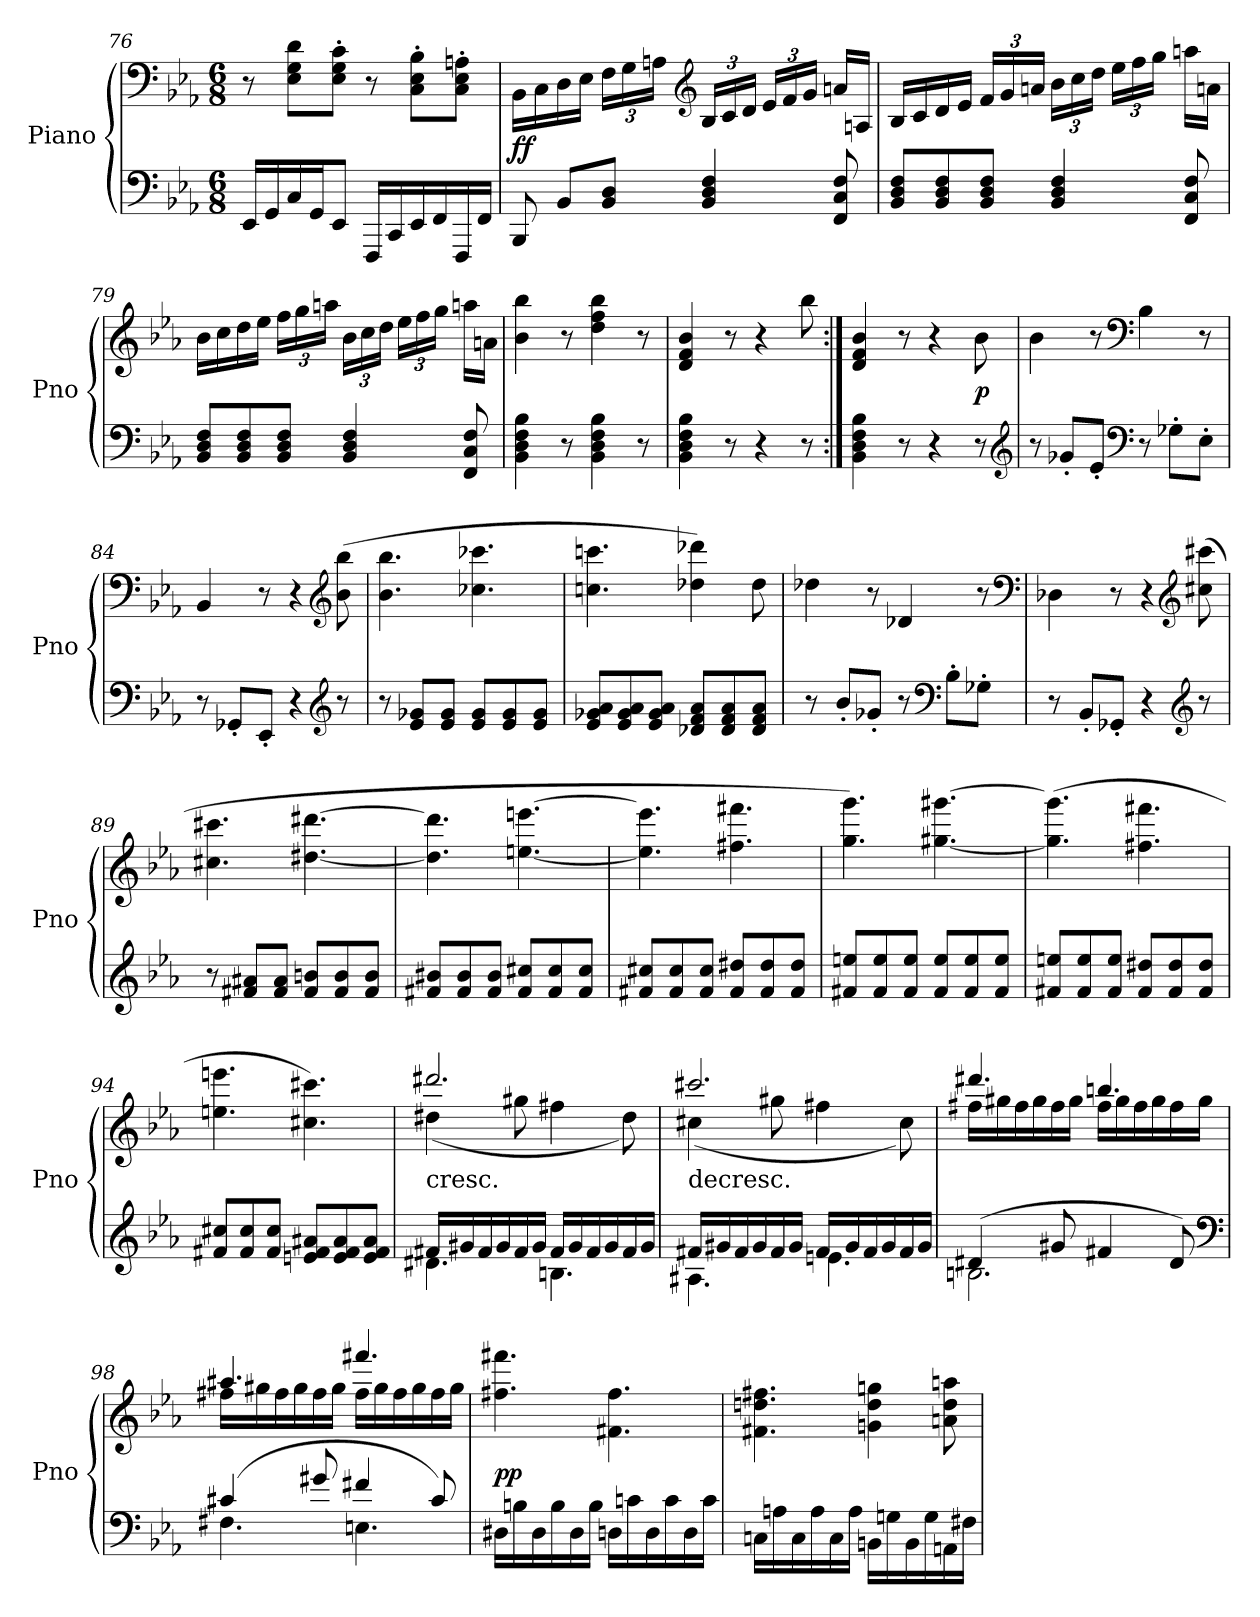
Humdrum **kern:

**kern	**kern	**dynam
*part1	*part1	*part1
*staff2	*staff1	*staff1/2
*I"Piano	*	*
*I'Pno	*	*
*clefF4	*clefF4	*
*k[b-e-a-]	*k[b-e-a-]	*
*E-:	*E-:	*
*M6/8	*M6/8	*
=76	=76	=76
16EE-/LL	8r	.
16GG/	.	.
16C/	8E-\ 8G\ 8d\L	.
16GG/J	.	.
8EE-/J	8E-'\ 8G'\ 8c'\J	.
16FFF/LL	8r	.
16CC/	.	.
16EE-/	8C'\ 8E-'\ 8B-'\L	.
16FF/	.	.
16FFF/	8C'\ 8E-'\ 8An'\J	.
16FF/JJ	.	.
=77	=77	=77
8BBB-/	16BB-\LL	ff
.	16C\	.
8BB-/L	16D\	.
.	16E-\JJ	.
8BB-/ 8D/J	24F\LL	.
.	24G\	.
.	24An\JJ	.
*	*clefG2	*
4BB-/ 4D/ 4F/	24B-/LL	.
.	24c/	.
.	24d/JJ	.
.	24e-/LL	.
.	24f/	.
.	24g/JJ	.
8FF/ 8C/ 8F/	16an/LL	.
.	16An/JJ	.
=78	=78	=78
8BB-/ 8D/ 8F/L	16B-/LL	.
.	16c/	.
8BB-/ 8D/ 8F/	16d/	.
.	16e-/JJ	.
8BB-/ 8D/ 8F/J	24f/LL	.
.	24g/	.
.	24an/JJ	.
4BB-/ 4D/ 4F/	24b-\LL	.
.	24cc\	.
.	24dd\JJ	.
.	24ee-\LL	.
.	24ff\	.
.	24gg\JJ	.
8FF/ 8C/ 8F/	16aan\LL	.
.	16an\JJ	.
=79	=79	=79
8BB-/ 8D/ 8F/L	16b-\LL	.
.	16cc\	.
8BB-/ 8D/ 8F/	16dd\	.
.	16ee-\JJ	.
8BB-/ 8D/ 8F/J	24ff\LL	.
.	24gg\	.
.	24aan\JJ	.
4BB-/ 4D/ 4F/	24b-\LL	.
.	24cc\	.
.	24dd\JJ	.
.	24ee-\LL	.
.	24ff\	.
.	24gg\JJ	.
8FF/ 8C/ 8F/	16aan\LL	.
.	16an\JJ	.
=80	=80	=80
4BB-\ 4D\ 4F\ 4B-\	4b-\ 4bb-\	.
8r	8r	.
4BB-\ 4D\ 4F\ 4B-\	4dd\ 4ff\ 4bb-\	.
8r	8r	.
=81	=81	=81
4BB-\ 4D\ 4F\ 4B-\	4d/ 4f/ 4b-/	.
8r	8r	.
4r	4r	.
8r	8bb-\	.
=82:|!	=82:|!	=82:|!
4BB-\ 4D\ 4F\ 4B-\	4d/ 4f/ 4b-/	.
8r	8r	.
4r	4r	.
8r	8b-\	p
*clefG2	*	*
=83	=83	=83
8r	4b-\	.
8g-X'/L	.	.
8e-'/J	8r	.
*clefF4	*clefF4	*
8r	4B-\	.
8G-X'\L	.	.
8E-'\J	8r	.
=84	=84	=84
8r	4BB-/	.
8GG-X'/L	.	.
8EE-'/J	8r	.
4r	4r	.
*clefG2	*clefG2	*
8r	(8b-\ 8bb-\	.
=85	=85	=85
8r	4.b-\ 4.bb-\	.
8e-/ 8g-X/L	.	.
8e-/ 8g-/J	.	.
8e-/ 8g-/L	4.cc-X\ 4.ccc-X\	.
8e-/ 8g-/	.	.
8e-/ 8g-/J	.	.
=86	=86	=86
8e-/ 8g-X/ 8a-/L	4.ccn\ 4.cccn\	.
8e-/ 8g-/ 8a-/	.	.
8e-/ 8g-/ 8a-/J	.	.
8d-X/ 8f/ 8a-/L	4dd-X\ 4ddd-X\)	.
8d-/ 8f/ 8a-/	.	.
8d-/ 8f/ 8a-/J	8dd-\	.
=87	=87	=87
8r	4dd-X\	.
8b-'/L	.	.
8g-X'/J	8r	.
8r	4d-X/	.
*clefF4	*	*
8B-'\L	.	.
8G-X'\J	8r	.
*	*clefF4	*
=88	=88	=88
8r	4D-X\	.
8BB-'/L	.	.
8GG-X'/J	8r	.
4r	4r	.
*clefG2	*clefG2	*
8r	(8cc#X\ 8ccc#X\	.
=89	=89	=89
8r	4.cc#X\ 4.ccc#X\	.
8f#X/ 8a#X/L	.	.
8f#/ 8a#/J	.	.
8f#/ 8bn/L	[4.dd#X\ [4.ddd#X\	.
8f#/ 8b/	.	.
8f#/ 8b/J	.	.
=90	=90	=90
8f#X/ 8b#X/L	4.dd#]\ 4.ddd#]\	.
8f#/ 8b#/	.	.
8f#/ 8b#/J	.	.
8f#/ 8cc#X/L	[4.een\ [4.eeen\	.
8f#/ 8cc#/	.	.
8f#/ 8cc#/J	.	.
=91	=91	=91
8f#X/ 8cc#X/L	4.ee]\ 4.eee]\	.
8f#/ 8cc#/	.	.
8f#/ 8cc#/J	.	.
8f#/ 8dd#X/L	4.ff#X\ 4.fff#X\	.
8f#/ 8dd#/	.	.
8f#/ 8dd#/J	.	.
=92	=92	=92
8f#X/ 8een/L	4.gg\ 4.ggg\)	.
8f#/ 8ee/	.	.
8f#/ 8ee/J	.	.
8f#/ 8ee/L	[4.gg#X\ [4.ggg#X\	.
8f#/ 8ee/	.	.
8f#/ 8ee/J	.	.
=93	=93	=93
8f#X/ 8een/L	(4.gg#]\ 4.ggg#]\	.
8f#/ 8ee/	.	.
8f#/ 8ee/J	.	.
8f#/ 8dd#X/L	4.ff#X\ 4.fff#X\	.
8f#/ 8dd#/	.	.
8f#/ 8dd#/J	.	.
=94	=94	=94
8f#X/ 8cc#X/L	4.een\ 4.eeen\	.
8f#/ 8cc#/	.	.
8f#/ 8cc#/J	.	.
8en/ 8f#/ 8a#X/L	4.cc#X\ 4.ccc#X\)	.
8e/ 8f#/ 8a#/	.	.
8e/ 8f#/ 8a#/J	.	.
=95	=95	=95
*^	*^	*
!	!	!LO:TX:c:t=cresc.	!	!
16f#X/LL	4.d#X\	2.ddd#X/	(4dd#X\	.
16g#X/	.	.	.	.
16f#/	.	.	.	.
16g#/	.	.	.	.
16f#/	.	.	8gg#X\	.
16g#/JJ	.	.	.	.
16f#/LL	4.Bn\	.	4ff#X\	.
16g#/	.	.	.	.
16f#/	.	.	.	.
16g#/	.	.	.	.
16f#/	.	.	8dd#\)	.
16g#/JJ	.	.	.	.
=96	=96	=96	=96	=96
!	!	!LO:TX:c:t=decresc.	!	!
16f#X/LL	4.A#X\	2.ccc#X/	(4cc#X\	.
16g#X/	.	.	.	.
16f#/	.	.	.	.
16g#/	.	.	.	.
16f#/	.	.	8gg#X\	.
16g#/JJ	.	.	.	.
16f#/LL	4.en\	.	4ff#X\	.
16g#/	.	.	.	.
16f#/	.	.	.	.
16g#/	.	.	.	.
16f#/	.	.	8cc#\)	.
16g#/JJ	.	.	.	.
=97	=97	=97	=97	=97
(4d#X/	2.Bn\	4.ddd#X/	16ff#X\LL	.
.	.	.	16gg#X\	.
.	.	.	16ff#\	.
.	.	.	16gg#\	.
8g#X/	.	.	16ff#\	.
.	.	.	16gg#\JJ	.
4f#X/	.	4.bbn/	16ff#\LL	.
.	.	.	16gg#\	.
.	.	.	16ff#\	.
.	.	.	16gg#\	.
8d#/)	.	.	16ff#\	.
.	.	.	16gg#\JJ	.
*clefF4	*	*	*	*
=98	=98	=98	=98	=98
(4c#X/	4.F#X\	4.aa#X/	16ff#X\LL	.
.	.	.	16gg#X\	.
.	.	.	16ff#\	.
.	.	.	16gg#\	.
8g#X/	.	.	16ff#\	.
.	.	.	16gg#\JJ	.
4f#X/	4.En\	4.fff#X/	16ff#\LL	.
.	.	.	16gg#\	.
.	.	.	16ff#\	.
.	.	.	16gg#\	.
8c#/)	.	.	16ff#\	.
.	.	.	16gg#\JJ	.
*v	*v	*	*	*
*	*v	*v	*
=99	=99	=99
16D#X\LL	4.ff#X\ 4.fff#X\	pp
16Bn\	.	.
16D#\	.	.
16B\	.	.
16D#\	.	.
16B\JJ	.	.
16Dn\LL	4.f#X\ 4.ff#\	.
16cn\	.	.
16D\	.	.
16c\	.	.
16D\	.	.
16c\JJ	.	.
=100	=100	=100
16Cn\LL	4.f#X\ 4.ddn\ 4.ff#X\	.
16An\	.	.
16C\	.	.
16A\	.	.
16C\	.	.
16A\JJ	.	.
16BBn\LL	4gn\ 4dd\ 4ggn\	.
16Gn\	.	.
16BB\	.	.
16G\	.	.
16AAn\	8an\ 8dd\ 8aan\	.
16F#X\JJ	.	.
=	=	=
*-	*-	*-
